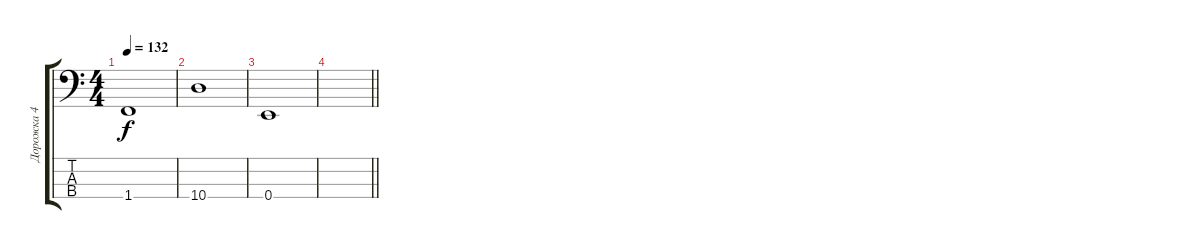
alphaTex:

\track ("Дорожка 4" "Дорожка 4") {instrument electricbassfinger}
\staff {score tabs}
\tuning (G2 D2 A1 E1) {hide}
\ts (4 4)
\tempo 132
\clef f4
\ks c
1.4.1{dy f} |
10.4.1 |
0.4.1 |
\barLineRight lightlight
